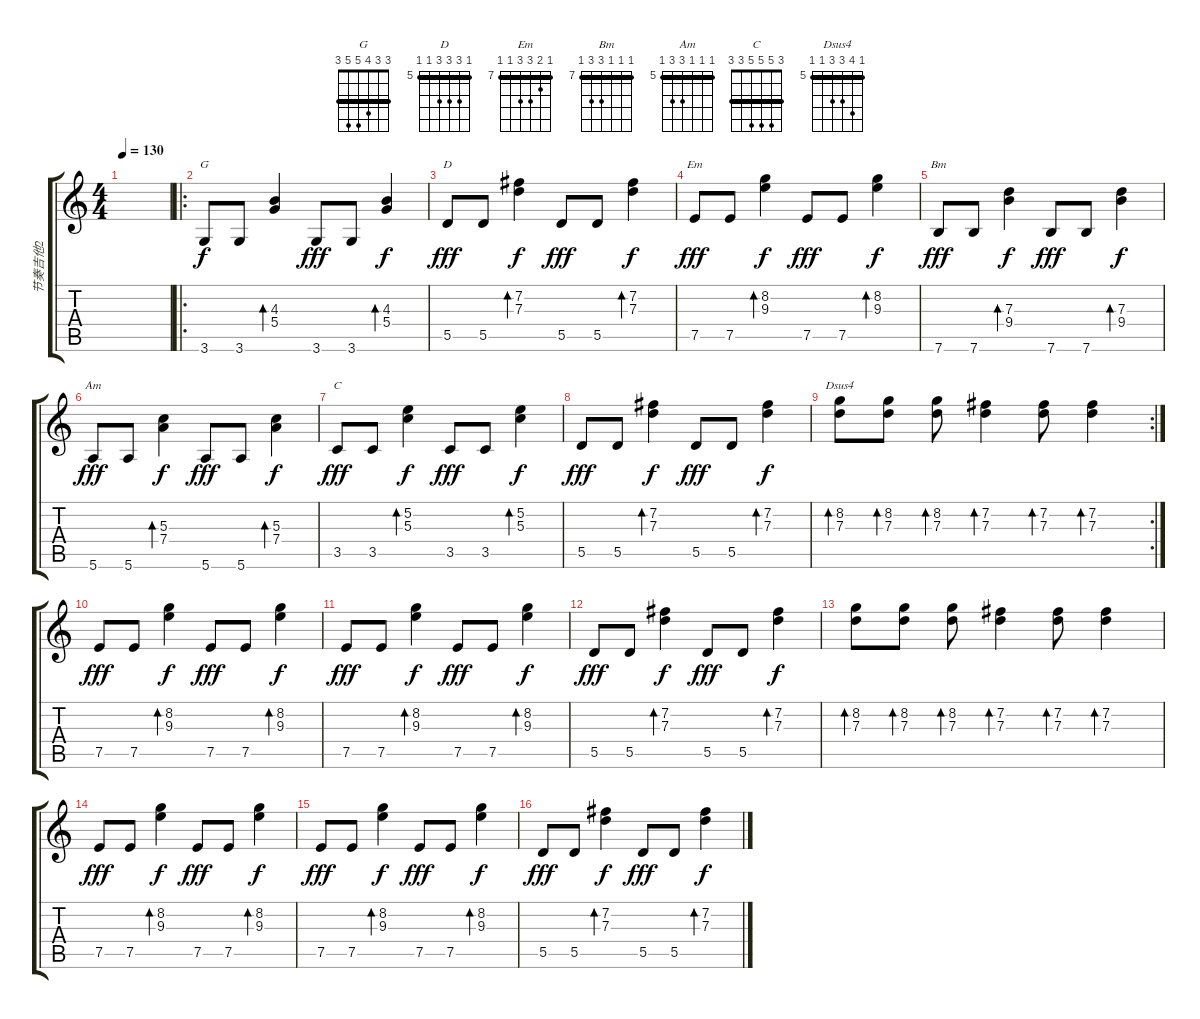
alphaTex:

\track ("节奏吉他2" "节奏吉他2") {instrument distortionguitar}
\staff {score tabs}
\tuning (E4 B3 G3 D3 A2 E2) {hide}
\chord ("G" 3 3 4 5 5 3) {barre 3}
\chord ("D" 5 7 7 7 5 5) {firstfret 5 barre 5}
\chord ("Em" 7 8 9 9 7 7) {firstfret 7 barre 7}
\chord ("Bm" 7 7 7 9 9 7) {firstfret 7 barre 7}
\chord ("Am" 5 5 5 7 7 5) {firstfret 5 barre 5}
\chord ("C" 3 5 5 5 3 3) {barre 3}
\chord ("Dsus4" 5 8 7 7 5 5) {firstfret 5 barre 5}
\ts (4 4)
\tempo 130
\clef g2
\ks c
|
\ro
3.6.8{ch "G"} 3.6.8 (4.3 5.4).4{bd 120 dy f} 3.6.8{dy fff} 3.6.8 (4.3 5.4).4{bd 120 dy f} |
5.5.8{ch "D" dy fff} 5.5.8 (7.2 7.3).4{bd 120 dy f} 5.5.8{dy fff} 5.5.8 (7.2 7.3).4{bd 120 dy f} |
7.5.8{ch "Em" dy fff} 7.5.8 (8.2 9.3).4{bd 120 dy f} 7.5.8{dy fff} 7.5.8 (8.2 9.3).4{bd 120 dy f} |
7.6.8{ch "Bm" dy fff} 7.6.8 (7.3 9.4).4{bd 120 dy f} 7.6.8{dy fff} 7.6.8 (7.3 9.4).4{bd 120 dy f} |
5.6.8{ch "Am" dy fff} 5.6.8 (5.3 7.4).4{bd 120 dy f} 5.6.8{dy fff} 5.6.8 (5.3 7.4).4{bd 120 dy f} |
3.5.8{ch "C" dy fff} 3.5.8 (5.2 5.3).4{bd 120 dy f} 3.5.8{dy fff} 3.5.8 (5.2 5.3).4{bd 120 dy f} |
5.5.8{dy fff} 5.5.8 (7.2 7.3).4{bd 120 dy f} 5.5.8{dy fff} 5.5.8 (7.2 7.3).4{bd 120 dy f} |
\rc 2
(8.2 7.3).8{bd 120 ch "Dsus4"} (8.2 7.3).8{bd 120} (8.2 7.3).8{bd 120} (7.2 7.3).4{bd 120} (7.2 7.3).8{bd 120} (7.2 7.3).4{bd 120} |
7.5.8{dy fff} 7.5.8 (8.2 9.3).4{bd 120 dy f} 7.5.8{dy fff} 7.5.8 (8.2 9.3).4{bd 120 dy f} |
7.5.8{dy fff} 7.5.8 (8.2 9.3).4{bd 120 dy f} 7.5.8{dy fff} 7.5.8 (8.2 9.3).4{bd 120 dy f} |
5.5.8{dy fff} 5.5.8 (7.2 7.3).4{bd 120 dy f} 5.5.8{dy fff} 5.5.8 (7.2 7.3).4{bd 120 dy f} |
(8.2 7.3).8{bd 120} (8.2 7.3).8{bd 120} (8.2 7.3).8{bd 120} (7.2 7.3).4{bd 120} (7.2 7.3).8{bd 120} (7.2 7.3).4{bd 120} |
7.5.8{dy fff} 7.5.8 (8.2 9.3).4{bd 120 dy f} 7.5.8{dy fff} 7.5.8 (8.2 9.3).4{bd 120 dy f} |
7.5.8{dy fff} 7.5.8 (8.2 9.3).4{bd 120 dy f} 7.5.8{dy fff} 7.5.8 (8.2 9.3).4{bd 120 dy f} |
5.5.8{dy fff} 5.5.8 (7.2 7.3).4{bd 120 dy f} 5.5.8{dy fff} 5.5.8 (7.2 7.3).4{bd 120 dy f}
